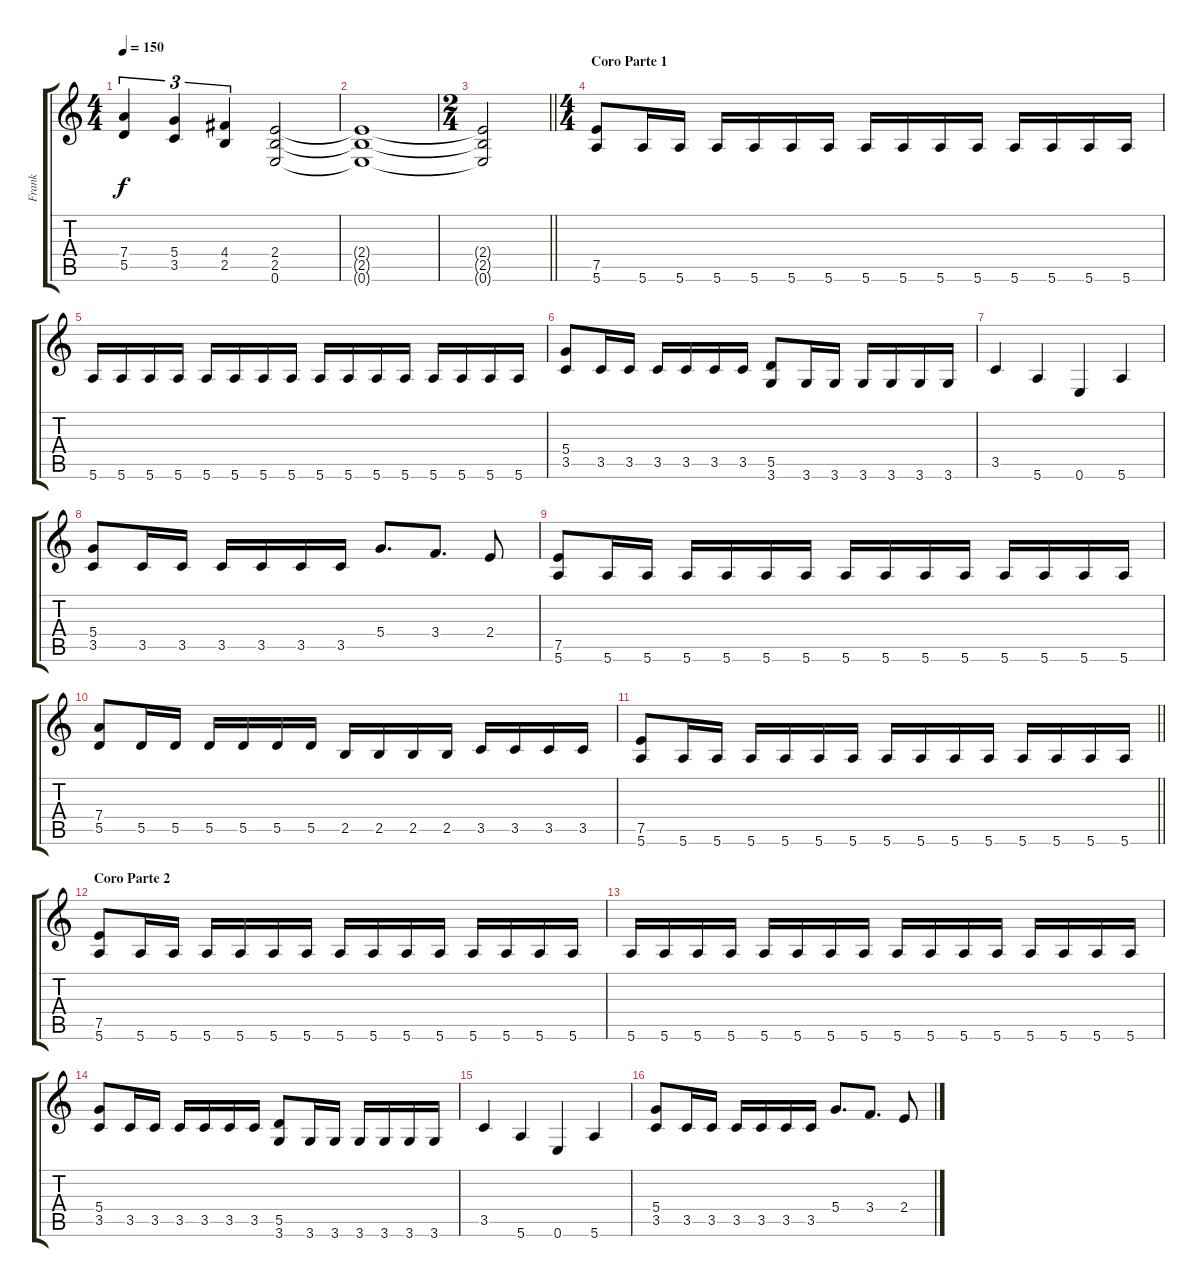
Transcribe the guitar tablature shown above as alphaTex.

\track ("Frank" "Frank") {instrument acousticguitarsteel}
\staff {score tabs}
\tuning (E4 B3 G3 D3 A2 E2) {hide}
\ts (4 4)
\tempo 150
\clef g2
\ks c
(7.4 5.5).4{tu (3 2) dy f} (5.4 3.5).4{tu (3 2)} (4.4 2.5).4{tu (3 2)} (2.4 2.5 0.6).2 |
(2.4{t} 2.5{t} 0.6{t}).1 |
\ts (2 4)
\barLineRight lightlight
(2.4{t} 2.5{t} 0.6{t}).2 |
\ts (4 4)
\section ("" "Coro Parte 1")
(7.5 5.6).8 5.6.16 5.6.16 5.6.16 5.6.16 5.6.16 5.6.16 5.6.16 5.6.16 5.6.16 5.6.16 5.6.16 5.6.16 5.6.16 5.6.16 |
5.6.16 5.6.16 5.6.16 5.6.16 5.6.16 5.6.16 5.6.16 5.6.16 5.6.16 5.6.16 5.6.16 5.6.16 5.6.16 5.6.16 5.6.16 5.6.16 |
(5.4 3.5).8 3.5.16 3.5.16 3.5.16 3.5.16 3.5.16 3.5.16 (5.5 3.6).8 3.6.16 3.6.16 3.6.16 3.6.16 3.6.16 3.6.16 |
3.5.4 5.6.4 0.6.4 5.6.4 |
(5.4 3.5).8 3.5.16 3.5.16 3.5.16 3.5.16 3.5.16 3.5.16 5.4.8{d} 3.4.8{d} 2.4.8 |
(7.5 5.6).8 5.6.16 5.6.16 5.6.16 5.6.16 5.6.16 5.6.16 5.6.16 5.6.16 5.6.16 5.6.16 5.6.16 5.6.16 5.6.16 5.6.16 |
(7.4 5.5).8 5.5.16 5.5.16 5.5.16 5.5.16 5.5.16 5.5.16 2.5.16 2.5.16 2.5.16 2.5.16 3.5.16 3.5.16 3.5.16 3.5.16 |
\barLineRight lightlight
(7.5 5.6).8 5.6.16 5.6.16 5.6.16 5.6.16 5.6.16 5.6.16 5.6.16 5.6.16 5.6.16 5.6.16 5.6.16 5.6.16 5.6.16 5.6.16 |
\section ("" "Coro Parte 2")
(7.5 5.6).8 5.6.16 5.6.16 5.6.16 5.6.16 5.6.16 5.6.16 5.6.16 5.6.16 5.6.16 5.6.16 5.6.16 5.6.16 5.6.16 5.6.16 |
5.6.16 5.6.16 5.6.16 5.6.16 5.6.16 5.6.16 5.6.16 5.6.16 5.6.16 5.6.16 5.6.16 5.6.16 5.6.16 5.6.16 5.6.16 5.6.16 |
(5.4 3.5).8 3.5.16 3.5.16 3.5.16 3.5.16 3.5.16 3.5.16 (5.5 3.6).8 3.6.16 3.6.16 3.6.16 3.6.16 3.6.16 3.6.16 |
3.5.4 5.6.4 0.6.4 5.6.4 |
(5.4 3.5).8 3.5.16 3.5.16 3.5.16 3.5.16 3.5.16 3.5.16 5.4.8{d} 3.4.8{d} 2.4.8
